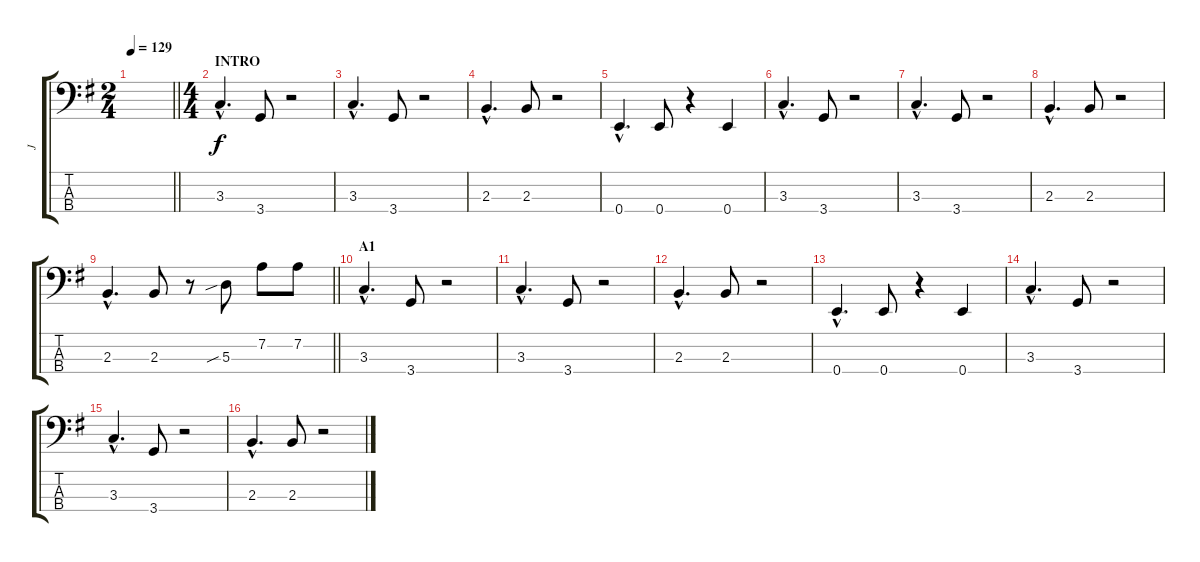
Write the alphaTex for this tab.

\track ("J" "J") {instrument electricbasspick}
\staff {score tabs}
\tuning (G2 D2 A1 E1) {hide}
\ts (2 4)
\tempo 129
\clef f4
\barLineRight lightlight
\ks g
|
\ts (4 4)
\section ("" "INTRO")
3.3{hac}.4{d} 3.4.8 r.2 |
3.3{hac}.4{d} 3.4.8 r.2 |
2.3{hac}.4{d} 2.3.8 r.2 |
0.4{hac}.4{d} 0.4.8 r.4 0.4.4 |
3.3{hac}.4{d} 3.4.8 r.2 |
3.3{hac}.4{d} 3.4.8 r.2 |
2.3{hac}.4{d} 2.3.8 r.2 |
\barLineRight lightlight
2.3{hac}.4{d} 2.3.8 r.8 5.3{sib}.8 7.2.8 7.2.8 |
\section ("" "A1")
3.3{hac}.4{d} 3.4.8 r.2 |
3.3{hac}.4{d} 3.4.8 r.2 |
2.3{hac}.4{d} 2.3.8 r.2 |
0.4{hac}.4{d} 0.4.8 r.4 0.4.4 |
3.3{hac}.4{d} 3.4.8 r.2 |
3.3{hac}.4{d} 3.4.8 r.2 |
2.3{hac}.4{d} 2.3.8 r.2
